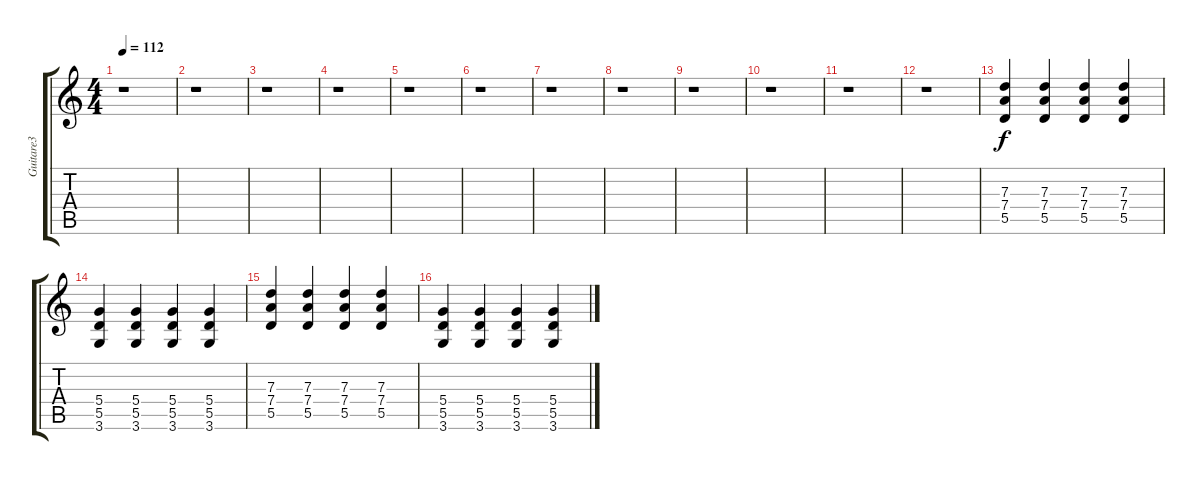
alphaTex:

\track ("Guitare3" "Guitare3") {instrument distortionguitar}
\staff {score tabs}
\tuning (E4 B3 G3 D3 A2 E2) {hide}
\ts (4 4)
\tempo 112
\clef g2
\ks c
r.1{dy f} |
r.1 |
r.1 |
r.1 |
r.1 |
r.1 |
r.1 |
r.1 |
r.1 |
r.1 |
r.1 |
r.1 |
(7.3 7.4 5.5).4 (7.3 7.4 5.5).4 (7.3 7.4 5.5).4 (7.3 7.4 5.5).4 |
(5.4 5.5 3.6).4 (5.4 5.5 3.6).4 (5.4 5.5 3.6).4 (5.4 5.5 3.6).4 |
(7.3 7.4 5.5).4 (7.3 7.4 5.5).4 (7.3 7.4 5.5).4 (7.3 7.4 5.5).4 |
(5.4 5.5 3.6).4 (5.4 5.5 3.6).4 (5.4 5.5 3.6).4 (5.4 5.5 3.6).4
